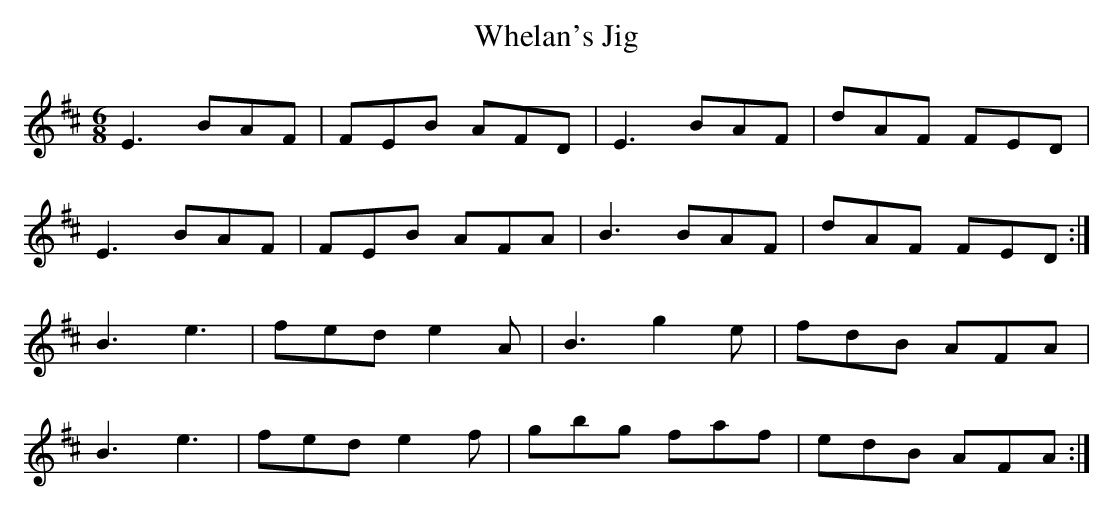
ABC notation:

X:1
T:Whelan's Jig
M:6/8
L:1/8
K:Edor
E3 BAF|FEB AFD|E3 BAF|dAF FED|
E3 BAF|FEB AFA|B3 BAF|dAF FED:|
B3 e3|fed e2A|B3 g2e|fdB AFA|
B3 e3|fed e2 f|gbg faf|edB AFA:|
